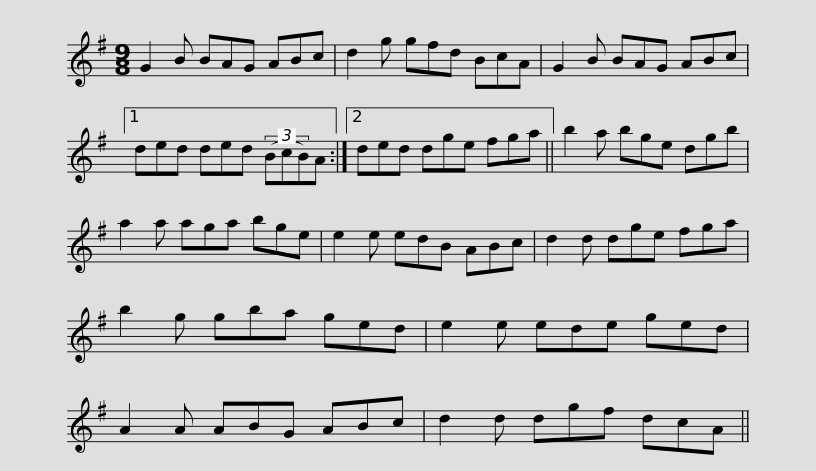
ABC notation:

X:1
L:1/8
M:9/8
I:linebreak $
K:G
V:1 treble
V:1
 G2 B BAG ABc | d2 g gfd BcA | G2 B BAG ABc |1 ded ded (3(BcB)A :|2 ded dge fga ||$ %5
 b2 a bge dgb | a2 a aga bge | e2 e edB ABc | d2 d dge fga | b2 g gba ged |$ %10
 e2 e ede ged | A2 A ABG ABc | d2 d dgf dcA || %13
